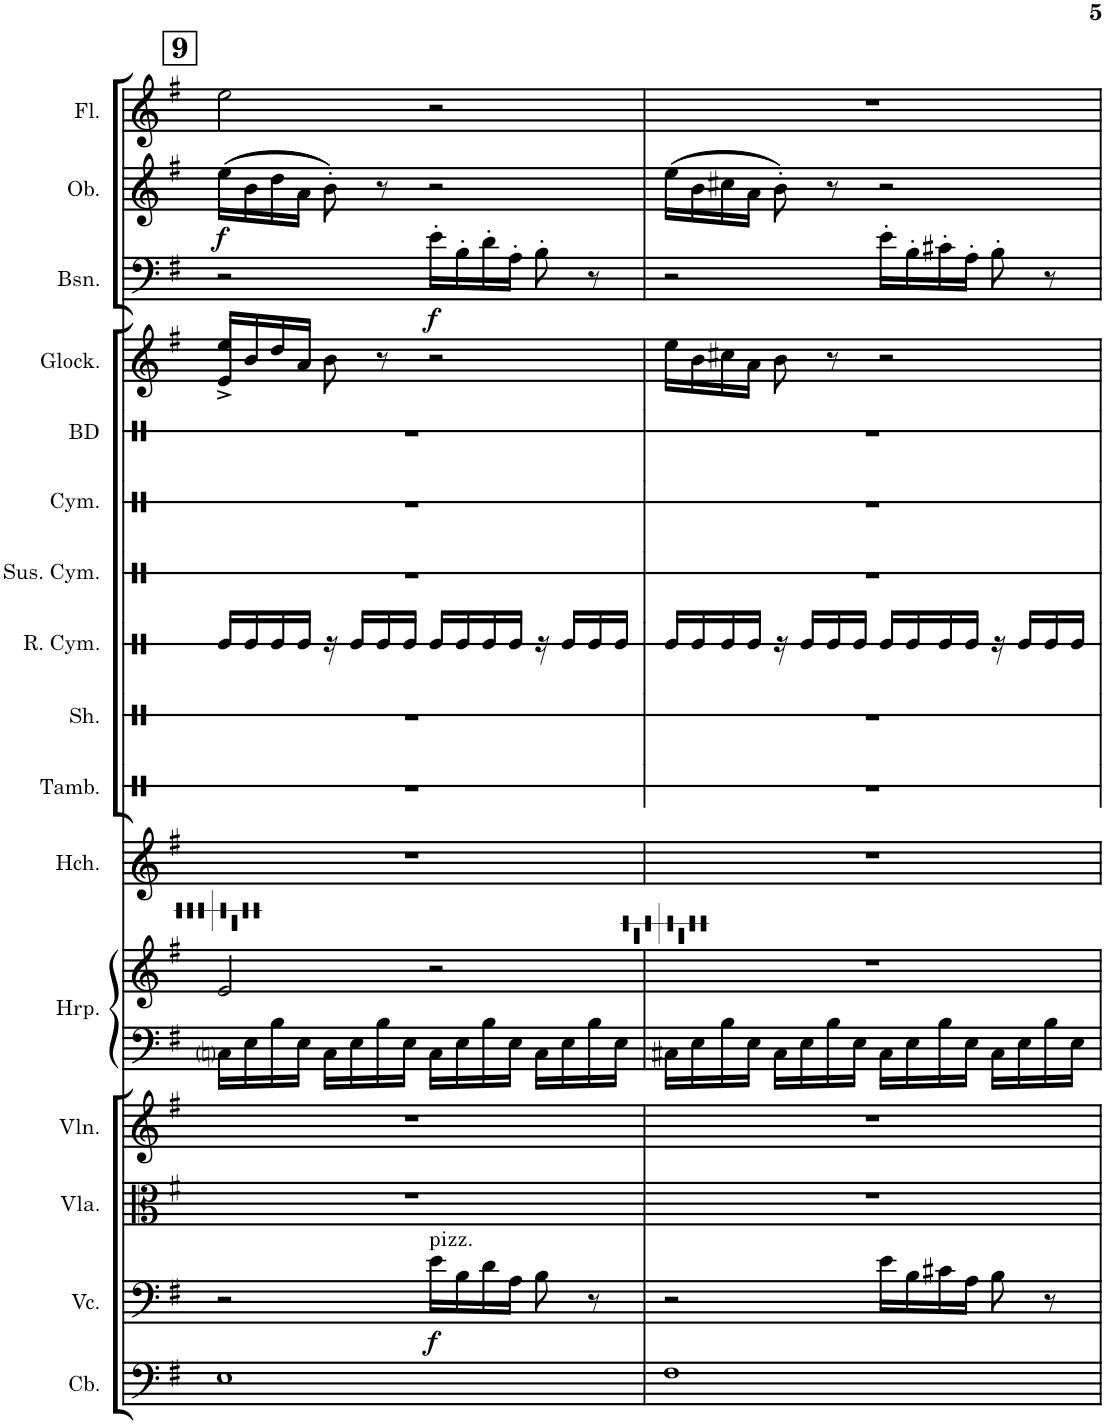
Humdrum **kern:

**kern	**kern	**dynam	**kern	**kern	**kern	**kern	**kern	**kern	**kern	**kern	**kern	**kern	**kern	**kern	**kern	**dynam	**kern	**dynam	**kern
*part16	*part15	*part15	*part14	*part13	*part12	*part12	*part11	*part10	*part9	*part8	*part7	*part6	*part5	*part4	*part3	*part3	*part2	*part2	*part1
*staff17	*staff16	*staff16	*staff15	*staff14	*staff13	*staff12	*staff11	*staff10	*staff9	*staff8	*staff7	*staff6	*staff5	*staff4	*staff3	*staff3	*staff2	*staff2	*staff1
*I"Contrabass	*I"Violoncello	*	*I"Viola	*I"Violin	*I"Harp	*	*I"Harpsichord	*I"Tambourine	*I"Shaker	*I"Ride Cymbal	*I"Suspended Cymbal	*I"Cymbals	*I"Bass Drum	*I"Glockenspiel	*I"Bassoon	*	*I"Oboe	*	*I"Flute
*I'Cb.	*I'Vc.	*	*I'Vla.	*I'Vln.	*I'Hrp.	*	*I'Hch.	*I'Tamb.	*I'Sh.	*I'R. Cym.	*I'Sus. Cym.	*I'Cym.	*I'BD	*I'Glock.	*I'Bsn.	*	*I'Ob.	*	*I'Fl.
!!LO:PB:g=z
*clefF4	*clefF4	*	*clefC3	*clefG2	*clefF4	*clefG2	*clefG2	*clefX	*clefX	*clefX	*clefX	*clefX	*clefX	*clefG2	*clefF4	*	*clefG2	*	*clefG2
*Trd7c12	*	*	*	*	*	*	*	*	*	*	*	*	*	*Trd-14c-24	*	*	*	*	*
*k[f#]	*k[f#]	*	*k[f#]	*k[f#]	*k[f#]	*k[f#]	*k[f#]	*k[]	*k[]	*k[]	*k[]	*k[]	*k[]	*k[f#]	*k[f#]	*	*k[f#]	*	*k[f#]
*M4/4	*M4/4	*	*M4/4	*M4/4	*M4/4	*M4/4	*M4/4	*M4/4	*M4/4	*M4/4	*M4/4	*M4/4	*M4/4	*M4/4	*M4/4	*	*M4/4	*	*M4/4
!!LO:REH:place=s1:a:B:cj:fs=14:t=9
=9	=9	=9	=9	=9	=9	=9	=9	=9	=9	=9	=9	=9	=9	=9	=9	=9	=9	=9	=9
!	!	!	!	!	!	!	!	!	!	!	!	!	!	!	!	!	!	!LO:DY:b	!
1E	2r	.	1r	1r	16Cni\LL	2e/	1r	1r	1r	16Re/LL	1r	1r	1r	16e/^ 16ee/^LL	2r	.	(16ee\LL	f	2ee\
.	.	.	.	.	16E\	.	.	.	.	16Re/	.	.	.	16b/	.	.	16b\	.	.
.	.	.	.	.	16B\	.	.	.	.	16Re/	.	.	.	16dd/	.	.	16dd\	.	.
.	.	.	.	.	16E\JJ	.	.	.	.	16Re/JJ	.	.	.	16a/JJ	.	.	16a\JJ	.	.
.	.	.	.	.	16C\LL	.	.	.	.	16r	.	.	.	8b\	.	.	8b'\)	.	.
.	.	.	.	.	16E\	.	.	.	.	16Re/LL	.	.	.	.	.	.	.	.	.
.	.	.	.	.	16B\	.	.	.	.	16Re/	.	.	.	8r	.	.	8r	.	.
.	.	.	.	.	16E\JJ	.	.	.	.	16Re/JJ	.	.	.	.	.	.	.	.	.
!	!LO:TX:a:t=pizz.	!	!	!	!	!	!	!	!	!	!	!	!	!	!	!	!	!	!
!	!	!LO:DY:b	!	!	!	!	!	!	!	!	!	!	!	!	!	!LO:DY:b	!	!	!
.	16e\LL	f	.	.	16C\LL	2r	.	.	.	16Re/LL	.	.	.	2r	16e'\LL	f	2r	.	2r
.	16B\	.	.	.	16E\	.	.	.	.	16Re/	.	.	.	.	16B'\	.	.	.	.
.	16d\	.	.	.	16B\	.	.	.	.	16Re/	.	.	.	.	16d'\	.	.	.	.
.	16A\JJ	.	.	.	16E\JJ	.	.	.	.	16Re/JJ	.	.	.	.	16A'\JJ	.	.	.	.
.	8B\	.	.	.	16C\LL	.	.	.	.	16r	.	.	.	.	8B'\	.	.	.	.
.	.	.	.	.	16E\	.	.	.	.	16Re/LL	.	.	.	.	.	.	.	.	.
.	8r	.	.	.	16B\	.	.	.	.	16Re/	.	.	.	.	8r	.	.	.	.
.	.	.	.	.	16E\JJ	.	.	.	.	16Re/JJ	.	.	.	.	.	.	.	.	.
=10	=10	=10	=10	=10	=10	=10	=10	=10	=10	=10	=10	=10	=10	=10	=10	=10	=10	=10	=10
1F#	2r	.	1r	1r	16C#X\LL	1r	1r	1r	1r	16Re/LL	1r	1r	1r	16ee\LL	2r	.	(16ee\LL	.	1r
.	.	.	.	.	16E\	.	.	.	.	16Re/	.	.	.	16b\	.	.	16b\	.	.
.	.	.	.	.	16B\	.	.	.	.	16Re/	.	.	.	16cc#X\	.	.	16cc#X\	.	.
.	.	.	.	.	16E\JJ	.	.	.	.	16Re/JJ	.	.	.	16a\JJ	.	.	16a\JJ	.	.
.	.	.	.	.	16C#\LL	.	.	.	.	16r	.	.	.	8b\	.	.	8b'\)	.	.
.	.	.	.	.	16E\	.	.	.	.	16Re/LL	.	.	.	.	.	.	.	.	.
.	.	.	.	.	16B\	.	.	.	.	16Re/	.	.	.	8r	.	.	8r	.	.
.	.	.	.	.	16E\JJ	.	.	.	.	16Re/JJ	.	.	.	.	.	.	.	.	.
.	16e\LL	.	.	.	16C#\LL	.	.	.	.	16Re/LL	.	.	.	2r	16e'\LL	.	2r	.	.
.	16B\	.	.	.	16E\	.	.	.	.	16Re/	.	.	.	.	16B'\	.	.	.	.
.	16c#X\	.	.	.	16B\	.	.	.	.	16Re/	.	.	.	.	16c#X'\	.	.	.	.
.	16A\JJ	.	.	.	16E\JJ	.	.	.	.	16Re/JJ	.	.	.	.	16A'\JJ	.	.	.	.
.	8B\	.	.	.	16C#\LL	.	.	.	.	16r	.	.	.	.	8B'\	.	.	.	.
.	.	.	.	.	16E\	.	.	.	.	16Re/LL	.	.	.	.	.	.	.	.	.
.	8r	.	.	.	16B\	.	.	.	.	16Re/	.	.	.	.	8r	.	.	.	.
.	.	.	.	.	16E\JJ	.	.	.	.	16Re/JJ	.	.	.	.	.	.	.	.	.
=	=	=	=	=	=	=	=	=	=	=	=	=	=	=	=	=	=	=	=
*-	*-	*-	*-	*-	*-	*-	*-	*-	*-	*-	*-	*-	*-	*-	*-	*-	*-	*-	*-
